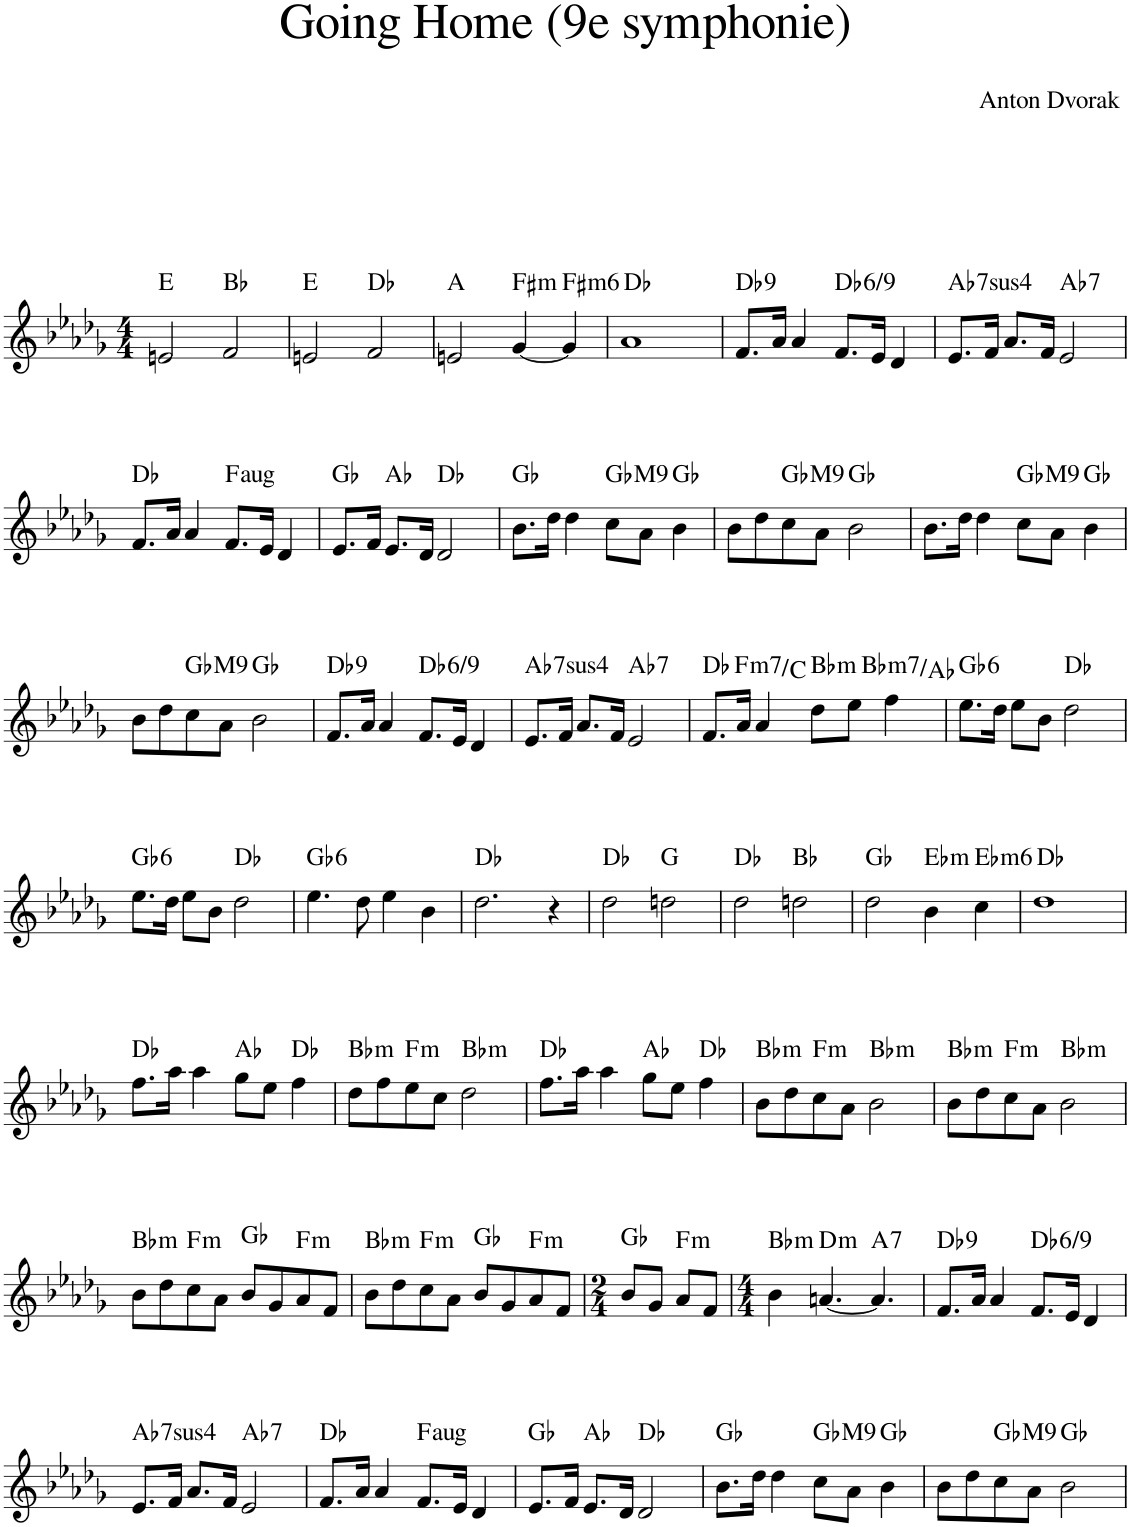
**kern	**harte
*part1	*part1
*staff1	*
*I"Piano	*
*I'Pno.	*
*clefG2	*
*k[b-e-a-d-g-]	*
*M4/4	*
=1	=1
2en/	E:maj
2f/	Bb:maj
=2	=2
2en/	E:maj
2f/	Db:maj
=3	=3
2en/	A:maj
!	!LO:H:kt=m
[4g-/	F#:min
!	!LO:H:kt=m6
4g-/]	F#:min6
=4	=4
1a-	Db:maj
=5	=5
!	!LO:H:kt=9
8.f/L	Db:9
16a-/Jk	.
4a-/	.
!	!LO:H:kt=/6
8.f/L	Db:maj6(9)
16e-/Jk	.
4d-/	.
=6	=6
!	!LO:H:kt=74
8.e-/L	Ab:sus4(7)
16f/Jk	.
8.a-/L	.
16f/Jk	.
!	!LO:H:kt=7
2e-/	Ab:7
!!LO:LB:g=z
=7	=7
8.f/L	Db:maj
16a-/Jk	.
4a-/	.
!	!LO:H:kt=aug
8.f/L	F:aug
16e-/Jk	.
4d-/	.
=8	=8
8.e-/L	Gb:maj
16f/Jk	.
8.e-/L	Ab:maj
16d-/Jk	.
2d-/	Db:maj
=9	=9
8.b-\L	Gb:maj
16dd-\Jk	.
4dd-\	.
!	!LO:H:kt=M9
8cc\L	Gb:maj9
8a-\J	.
4b-\	Gb:maj
=10	=10
8b-\L	.
8dd-\	.
!	!LO:H:kt=M9
8cc\	Gb:maj9
8a-\J	.
2b-\	Gb:maj
=11	=11
8.b-\L	.
16dd-\Jk	.
4dd-\	.
!	!LO:H:kt=M9
8cc\L	Gb:maj9
8a-\J	.
4b-\	Gb:maj
!!LO:LB:g=z
=12	=12
8b-\L	.
8dd-\	.
!	!LO:H:kt=M9
8cc\	Gb:maj9
8a-\J	.
2b-\	Gb:maj
=13	=13
!	!LO:H:kt=9
8.f/L	Db:9
16a-/Jk	.
4a-/	.
!	!LO:H:kt=/6
8.f/L	Db:maj6(9)
16e-/Jk	.
4d-/	.
=14	=14
!	!LO:H:kt=74
8.e-/L	Ab:sus4(7)
16f/Jk	.
8.a-/L	.
16f/Jk	.
!	!LO:H:kt=7
2e-/	Ab:7
=15	=15
8.f/L	Db:maj
16a-/Jk	.
!	!LO:H:kt=m7
4a-/	F:min7/5
!	!LO:H:kt=m
8dd-\L	Bb:min
8ee-\J	.
!	!LO:H:kt=m7
4ff\	Bb:min7/b7
=16	=16
!	!LO:H:kt=6
8.ee-\L	Gb:maj6
16dd-\Jk	.
8ee-\L	.
8b-\J	.
2dd-\	Db:maj
!!LO:LB:g=z
=17	=17
!	!LO:H:kt=6
8.ee-\L	Gb:maj6
16dd-\Jk	.
8ee-\L	.
8b-\J	.
2dd-\	Db:maj
=18	=18
!	!LO:H:kt=6
4.ee-\	Gb:maj6
8dd-\	.
4ee-\	.
4b-\	.
=19	=19
2.dd-\	Db:maj
4r	.
=20	=20
2dd-\	Db:maj
2ddn\	G:maj
=21	=21
2dd-\	Db:maj
2ddn\	Bb:maj
=22	=22
2dd-\	Gb:maj
!	!LO:H:kt=m
4b-\	Eb:min
!	!LO:H:kt=m6
4cc\	Eb:min6
=23	=23
1dd-	Db:maj
!!LO:LB:g=z
=24	=24
8.ff\L	Db:maj
16aa-\Jk	.
4aa-\	.
8gg-\L	Ab:maj
8ee-\J	.
4ff\	Db:maj
=25	=25
!	!LO:H:kt=m
8dd-\L	Bb:min
8ff\	.
!	!LO:H:kt=m
8ee-\	F:min
8cc\J	.
!	!LO:H:kt=m
2dd-\	Bb:min
=26	=26
8.ff\L	Db:maj
16aa-\Jk	.
4aa-\	.
8gg-\L	Ab:maj
8ee-\J	.
4ff\	Db:maj
=27	=27
!	!LO:H:kt=m
8b-\L	Bb:min
8dd-\	.
!	!LO:H:kt=m
8cc\	F:min
8a-\J	.
!	!LO:H:kt=m
2b-\	Bb:min
=28	=28
!	!LO:H:kt=m
8b-\L	Bb:min
8dd-\	.
!	!LO:H:kt=m
8cc\	F:min
8a-\J	.
!	!LO:H:kt=m
2b-\	Bb:min
!!LO:LB:g=z
=29	=29
!	!LO:H:kt=m
8b-\L	Bb:min
8dd-\	.
!	!LO:H:kt=m
8cc\	F:min
8a-\J	.
8b-/L	Gb:maj
8g-/	.
!	!LO:H:kt=m
8a-/	F:min
8f/J	.
=30	=30
!	!LO:H:kt=m
8b-\L	Bb:min
8dd-\	.
!	!LO:H:kt=m
8cc\	F:min
8a-\J	.
8b-/L	Gb:maj
8g-/	.
!	!LO:H:kt=m
8a-/	F:min
8f/J	.
=31	=31
*M2/4	*
8b-/L	Gb:maj
8g-/J	.
!	!LO:H:kt=m
8a-/L	F:min
8f/J	.
=32	=32
*M4/4	*
!	!LO:H:kt=m
4b-\	Bb:min
!	!LO:H:kt=m
[4.an/	D:min
!	!LO:H:kt=7
4.a/]	A:7
=33	=33
!	!LO:H:kt=9
8.f/L	Db:9
16a-/Jk	.
4a-/	.
!	!LO:H:kt=/6
8.f/L	Db:maj6(9)
16e-/Jk	.
4d-/	.
!!LO:LB:g=z
=34	=34
!	!LO:H:kt=74
8.e-/L	Ab:sus4(7)
16f/Jk	.
8.a-/L	.
16f/Jk	.
!	!LO:H:kt=7
2e-/	Ab:7
=35	=35
8.f/L	Db:maj
16a-/Jk	.
4a-/	.
!	!LO:H:kt=aug
8.f/L	F:aug
16e-/Jk	.
4d-/	.
=36	=36
8.e-/L	Gb:maj
16f/Jk	.
8.e-/L	Ab:maj
16d-/Jk	.
2d-/	Db:maj
=37	=37
8.b-\L	Gb:maj
16dd-\Jk	.
4dd-\	.
!	!LO:H:kt=M9
8cc\L	Gb:maj9
8a-\J	.
4b-\	Gb:maj
=38	=38
8b-\L	.
8dd-\	.
!	!LO:H:kt=M9
8cc\	Gb:maj9
8a-\J	.
2b-\	Gb:maj
=	=
*-	*-
